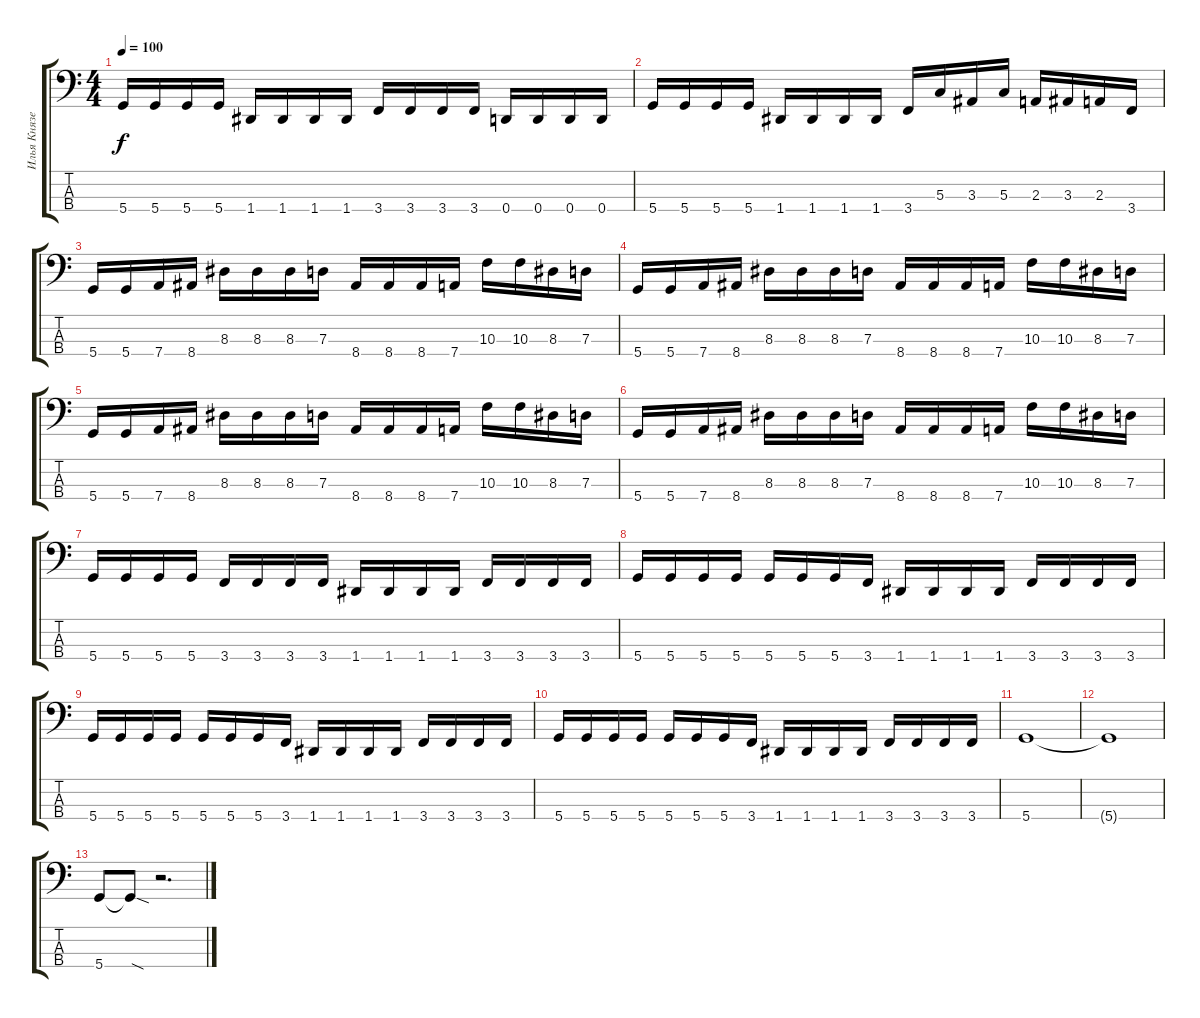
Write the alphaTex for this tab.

\track ("Илья Князев (4 стр.)" "Илья Князе") {instrument electricbassfinger}
\staff {score tabs}
\tuning (F2 C2 G1 D1) {hide}
\ts (4 4)
\tempo 100
\clef f4
\ks c
5.4.16{dy f} 5.4.16 5.4.16 5.4.16 1.4.16 1.4.16 1.4.16 1.4.16 3.4.16 3.4.16 3.4.16 3.4.16 0.4.16 0.4.16 0.4.16 0.4.16 |
5.4.16 5.4.16 5.4.16 5.4.16 1.4.16 1.4.16 1.4.16 1.4.16 3.4.16 5.3.16 3.3.16 5.3.16 2.3.16 3.3.16 2.3.16 3.4.16 |
5.4.16 5.4.16 7.4.16 8.4.16 8.3.16 8.3.16 8.3.16 7.3.16 8.4.16 8.4.16 8.4.16 7.4.16 10.3.16 10.3.16 8.3.16 7.3.16 |
5.4.16 5.4.16 7.4.16 8.4.16 8.3.16 8.3.16 8.3.16 7.3.16 8.4.16 8.4.16 8.4.16 7.4.16 10.3.16 10.3.16 8.3.16 7.3.16 |
5.4.16 5.4.16 7.4.16 8.4.16 8.3.16 8.3.16 8.3.16 7.3.16 8.4.16 8.4.16 8.4.16 7.4.16 10.3.16 10.3.16 8.3.16 7.3.16 |
5.4.16 5.4.16 7.4.16 8.4.16 8.3.16 8.3.16 8.3.16 7.3.16 8.4.16 8.4.16 8.4.16 7.4.16 10.3.16 10.3.16 8.3.16 7.3.16 |
5.4.16 5.4.16 5.4.16 5.4.16 3.4.16 3.4.16 3.4.16 3.4.16 1.4.16 1.4.16 1.4.16 1.4.16 3.4.16 3.4.16 3.4.16 3.4.16 |
5.4.16 5.4.16 5.4.16 5.4.16 5.4.16 5.4.16 5.4.16 3.4.16 1.4.16 1.4.16 1.4.16 1.4.16 3.4.16 3.4.16 3.4.16 3.4.16 |
5.4.16 5.4.16 5.4.16 5.4.16 5.4.16 5.4.16 5.4.16 3.4.16 1.4.16 1.4.16 1.4.16 1.4.16 3.4.16 3.4.16 3.4.16 3.4.16 |
5.4.16 5.4.16 5.4.16 5.4.16 5.4.16 5.4.16 5.4.16 3.4.16 1.4.16 1.4.16 1.4.16 1.4.16 3.4.16 3.4.16 3.4.16 3.4.16 |
5.4.1 |
5.4{t}.1 |
5.4.8 5.4{sod t}.8 r.2{d}
